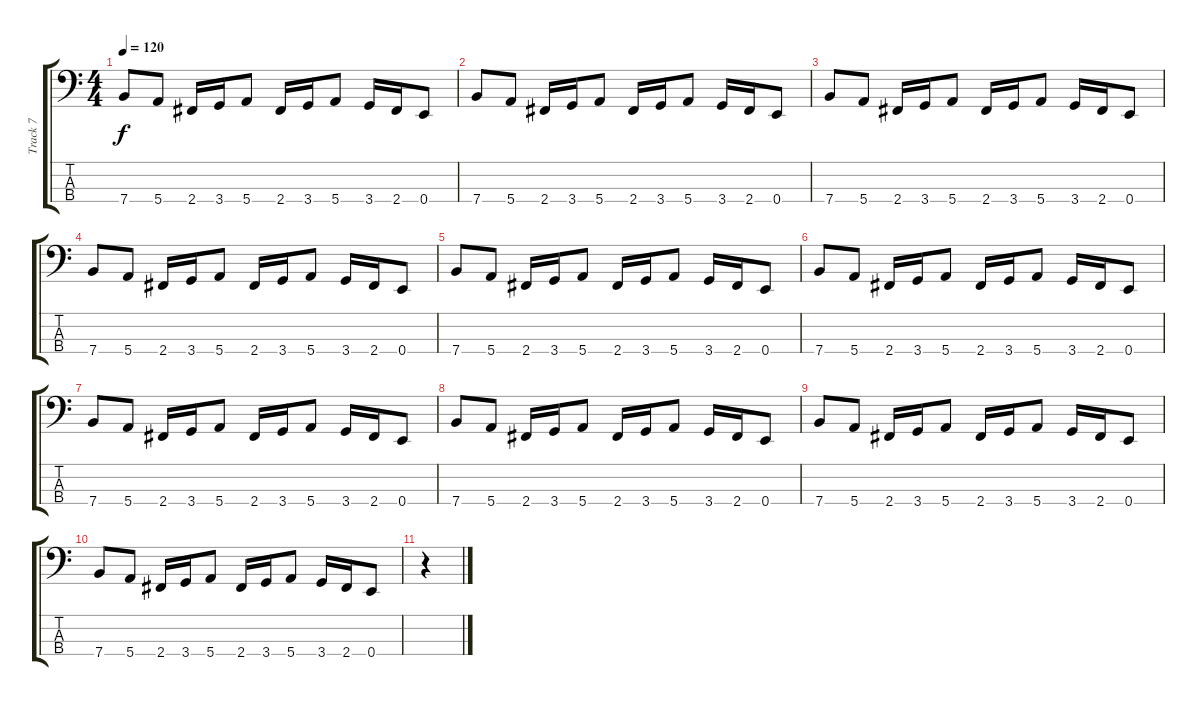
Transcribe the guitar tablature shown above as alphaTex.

\track ("Track 7" "Track 7") {instrument electricbassfinger}
\staff {score tabs}
\tuning (G2 D2 A1 E1) {hide}
\ts (4 4)
\tempo 120
\clef f4
\ks c
7.4.8{dy f} 5.4.8 2.4.16 3.4.16 5.4.8 2.4.16 3.4.16 5.4.8 3.4.16 2.4.16 0.4.8 |
7.4.8 5.4.8 2.4.16 3.4.16 5.4.8 2.4.16 3.4.16 5.4.8 3.4.16 2.4.16 0.4.8 |
7.4.8 5.4.8 2.4.16 3.4.16 5.4.8 2.4.16 3.4.16 5.4.8 3.4.16 2.4.16 0.4.8 |
7.4.8 5.4.8 2.4.16 3.4.16 5.4.8 2.4.16 3.4.16 5.4.8 3.4.16 2.4.16 0.4.8 |
7.4.8 5.4.8 2.4.16 3.4.16 5.4.8 2.4.16 3.4.16 5.4.8 3.4.16 2.4.16 0.4.8 |
7.4.8 5.4.8 2.4.16 3.4.16 5.4.8 2.4.16 3.4.16 5.4.8 3.4.16 2.4.16 0.4.8 |
7.4.8 5.4.8 2.4.16 3.4.16 5.4.8 2.4.16 3.4.16 5.4.8 3.4.16 2.4.16 0.4.8 |
7.4.8 5.4.8 2.4.16 3.4.16 5.4.8 2.4.16 3.4.16 5.4.8 3.4.16 2.4.16 0.4.8 |
7.4.8 5.4.8 2.4.16 3.4.16 5.4.8 2.4.16 3.4.16 5.4.8 3.4.16 2.4.16 0.4.8 |
7.4.8 5.4.8 2.4.16 3.4.16 5.4.8 2.4.16 3.4.16 5.4.8 3.4.16 2.4.16 0.4.8 |
r.4
